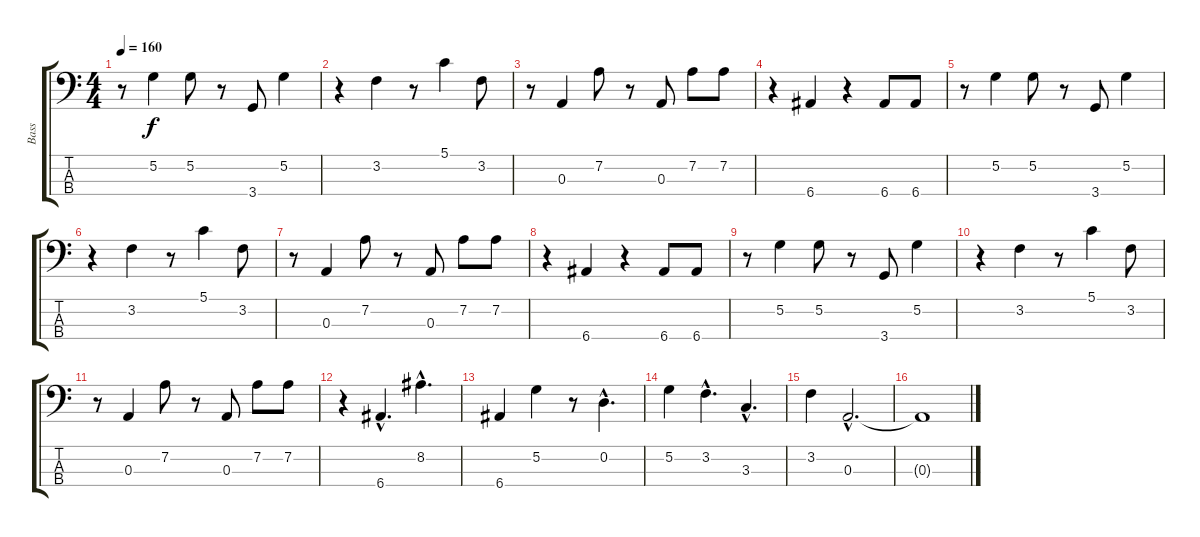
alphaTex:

\track ("Bass" "Bass") {instrument acousticguitarnylon}
\staff {score tabs}
\tuning (G2 D2 A1 E1) {hide}
\ts (4 4)
\tempo 160
\clef f4
\ks c
r.8{dy f} 5.2.4 5.2.8 r.8 3.4.8 5.2.4 |
r.4 3.2.4 r.8 5.1.4 3.2.8 |
r.8 0.3.4 7.2.8 r.8 0.3.8 7.2.8 7.2.8 |
r.4 6.4.4 r.4 6.4.8 6.4.8 |
r.8 5.2.4 5.2.8 r.8 3.4.8 5.2.4 |
r.4 3.2.4 r.8 5.1.4 3.2.8 |
r.8 0.3.4 7.2.8 r.8 0.3.8 7.2.8 7.2.8 |
r.4 6.4.4 r.4 6.4.8 6.4.8 |
r.8 5.2.4 5.2.8 r.8 3.4.8 5.2.4 |
r.4 3.2.4 r.8 5.1.4 3.2.8 |
r.8 0.3.4 7.2.8 r.8 0.3.8 7.2.8 7.2.8 |
r.4 6.4{hac}.4{d} 8.2{hac}.4{d} |
6.4.4 5.2.4 r.8 0.2{hac}.4{d} |
5.2.4 3.2{hac}.4{d} 3.3{hac}.4{d} |
3.2.4 0.3{hac}.2{d} |
0.3{t}.1
